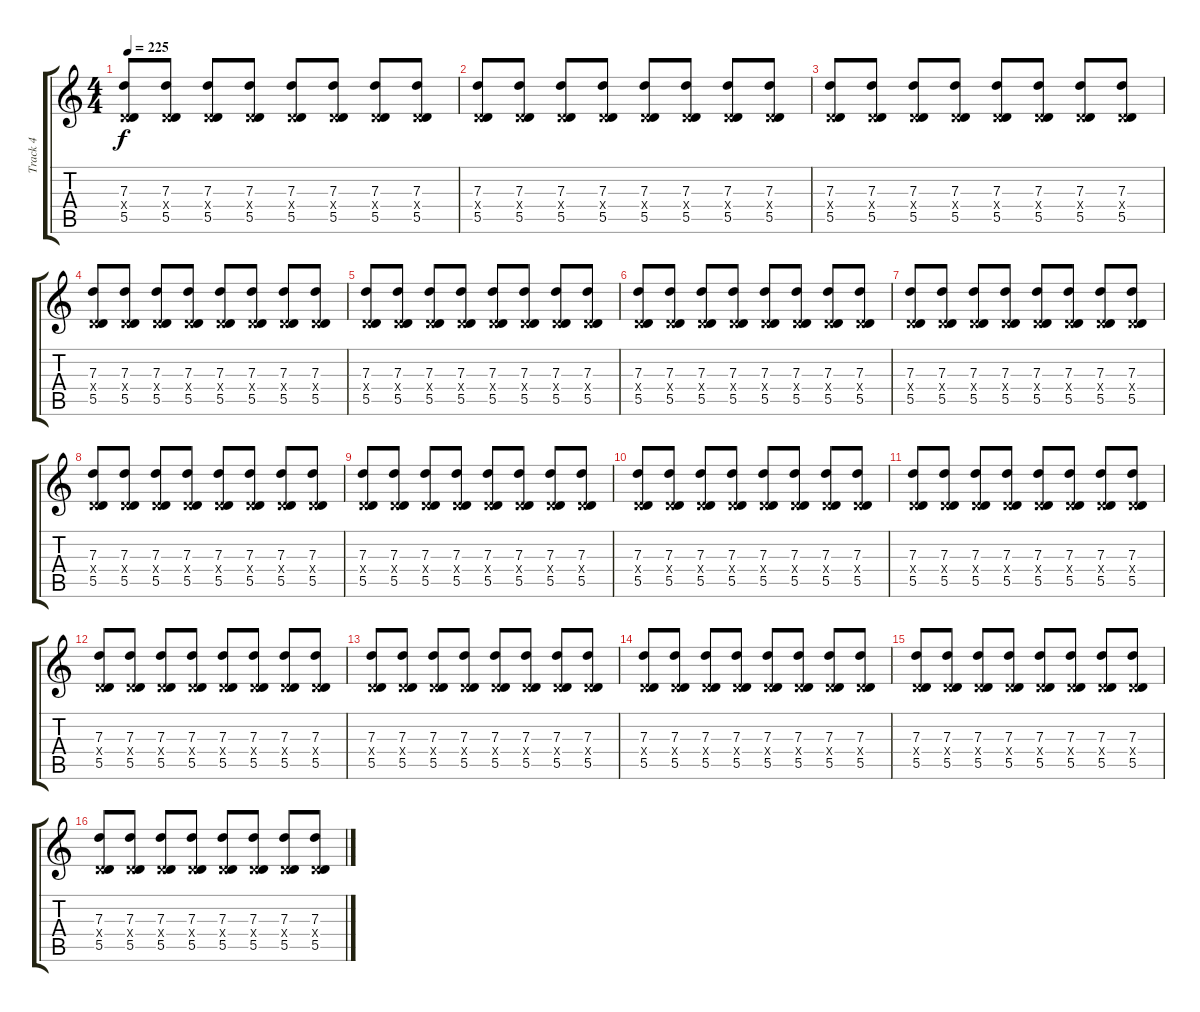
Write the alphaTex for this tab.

\track ("Track 4" "Track 4") {instrument distortionguitar}
\staff {score tabs}
\tuning (E4 B3 G3 D3 A2 E2) {hide}
\ts (4 4)
\tempo 225
\clef g2
\ks c
(7.3 0.4{x} 5.5).8{dy f} (7.3 0.4{x} 5.5).8 (7.3 0.4{x} 5.5).8 (7.3 0.4{x} 5.5).8 (7.3 0.4{x} 5.5).8 (7.3 0.4{x} 5.5).8 (7.3 0.4{x} 5.5).8 (7.3 0.4{x} 5.5).8 |
(7.3 0.4{x} 5.5).8 (7.3 0.4{x} 5.5).8 (7.3 0.4{x} 5.5).8 (7.3 0.4{x} 5.5).8 (7.3 0.4{x} 5.5).8 (7.3 0.4{x} 5.5).8 (7.3 0.4{x} 5.5).8 (7.3 0.4{x} 5.5).8 |
(7.3 0.4{x} 5.5).8 (7.3 0.4{x} 5.5).8 (7.3 0.4{x} 5.5).8 (7.3 0.4{x} 5.5).8 (7.3 0.4{x} 5.5).8 (7.3 0.4{x} 5.5).8 (7.3 0.4{x} 5.5).8 (7.3 0.4{x} 5.5).8 |
(7.3 0.4{x} 5.5).8 (7.3 0.4{x} 5.5).8 (7.3 0.4{x} 5.5).8 (7.3 0.4{x} 5.5).8 (7.3 0.4{x} 5.5).8 (7.3 0.4{x} 5.5).8 (7.3 0.4{x} 5.5).8 (7.3 0.4{x} 5.5).8 |
(7.3 0.4{x} 5.5).8 (7.3 0.4{x} 5.5).8 (7.3 0.4{x} 5.5).8 (7.3 0.4{x} 5.5).8 (7.3 0.4{x} 5.5).8 (7.3 0.4{x} 5.5).8 (7.3 0.4{x} 5.5).8 (7.3 0.4{x} 5.5).8 |
(7.3 0.4{x} 5.5).8 (7.3 0.4{x} 5.5).8 (7.3 0.4{x} 5.5).8 (7.3 0.4{x} 5.5).8 (7.3 0.4{x} 5.5).8 (7.3 0.4{x} 5.5).8 (7.3 0.4{x} 5.5).8 (7.3 0.4{x} 5.5).8 |
(7.3 0.4{x} 5.5).8 (7.3 0.4{x} 5.5).8 (7.3 0.4{x} 5.5).8 (7.3 0.4{x} 5.5).8 (7.3 0.4{x} 5.5).8 (7.3 0.4{x} 5.5).8 (7.3 0.4{x} 5.5).8 (7.3 0.4{x} 5.5).8 |
(7.3 0.4{x} 5.5).8 (7.3 0.4{x} 5.5).8 (7.3 0.4{x} 5.5).8 (7.3 0.4{x} 5.5).8 (7.3 0.4{x} 5.5).8 (7.3 0.4{x} 5.5).8 (7.3 0.4{x} 5.5).8 (7.3 0.4{x} 5.5).8 |
(7.3 0.4{x} 5.5).8 (7.3 0.4{x} 5.5).8 (7.3 0.4{x} 5.5).8 (7.3 0.4{x} 5.5).8 (7.3 0.4{x} 5.5).8 (7.3 0.4{x} 5.5).8 (7.3 0.4{x} 5.5).8 (7.3 0.4{x} 5.5).8 |
(7.3 0.4{x} 5.5).8 (7.3 0.4{x} 5.5).8 (7.3 0.4{x} 5.5).8 (7.3 0.4{x} 5.5).8 (7.3 0.4{x} 5.5).8 (7.3 0.4{x} 5.5).8 (7.3 0.4{x} 5.5).8 (7.3 0.4{x} 5.5).8 |
(7.3 0.4{x} 5.5).8 (7.3 0.4{x} 5.5).8 (7.3 0.4{x} 5.5).8 (7.3 0.4{x} 5.5).8 (7.3 0.4{x} 5.5).8 (7.3 0.4{x} 5.5).8 (7.3 0.4{x} 5.5).8 (7.3 0.4{x} 5.5).8 |
(7.3 0.4{x} 5.5).8 (7.3 0.4{x} 5.5).8 (7.3 0.4{x} 5.5).8 (7.3 0.4{x} 5.5).8 (7.3 0.4{x} 5.5).8 (7.3 0.4{x} 5.5).8 (7.3 0.4{x} 5.5).8 (7.3 0.4{x} 5.5).8 |
(7.3 0.4{x} 5.5).8 (7.3 0.4{x} 5.5).8 (7.3 0.4{x} 5.5).8 (7.3 0.4{x} 5.5).8 (7.3 0.4{x} 5.5).8 (7.3 0.4{x} 5.5).8 (7.3 0.4{x} 5.5).8 (7.3 0.4{x} 5.5).8 |
(7.3 0.4{x} 5.5).8 (7.3 0.4{x} 5.5).8 (7.3 0.4{x} 5.5).8 (7.3 0.4{x} 5.5).8 (7.3 0.4{x} 5.5).8 (7.3 0.4{x} 5.5).8 (7.3 0.4{x} 5.5).8 (7.3 0.4{x} 5.5).8 |
(7.3 0.4{x} 5.5).8 (7.3 0.4{x} 5.5).8 (7.3 0.4{x} 5.5).8 (7.3 0.4{x} 5.5).8 (7.3 0.4{x} 5.5).8 (7.3 0.4{x} 5.5).8 (7.3 0.4{x} 5.5).8 (7.3 0.4{x} 5.5).8 |
(7.3 0.4{x} 5.5).8 (7.3 0.4{x} 5.5).8 (7.3 0.4{x} 5.5).8 (7.3 0.4{x} 5.5).8 (7.3 0.4{x} 5.5).8 (7.3 0.4{x} 5.5).8 (7.3 0.4{x} 5.5).8 (7.3 0.4{x} 5.5).8
